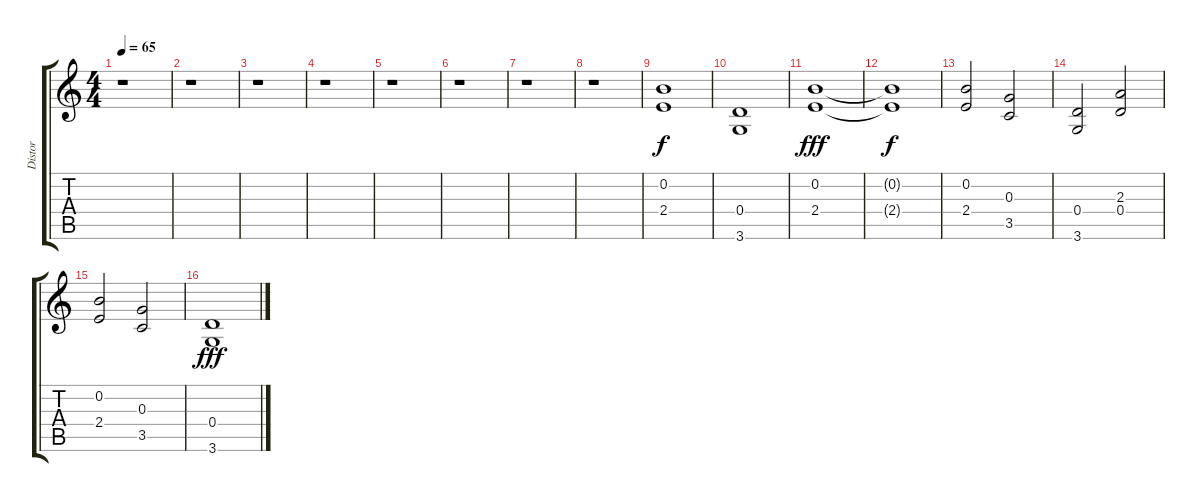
\track ("Distor" "Distor") {instrument overdrivenguitar}
\staff {score tabs}
\tuning (E4 B3 G3 D3 A2 E2) {hide}
\ts (4 4)
\tempo 65
\clef g2
\ks c
r.1{dy f} |
r.1 |
r.1 |
r.1 |
r.1 |
r.1 |
r.1 |
r.1 |
(0.2 2.4).1 |
(0.4 3.6).1 |
(0.2 2.4).1{dy fff} |
(0.2{t} 2.4{t}).1{dy f} |
(0.2 2.4).2 (0.3 3.5).2 |
(0.4 3.6).2 (2.3 0.4).2 |
(0.2 2.4).2 (0.3 3.5).2 |
(0.4 3.6).1{dy fff}
